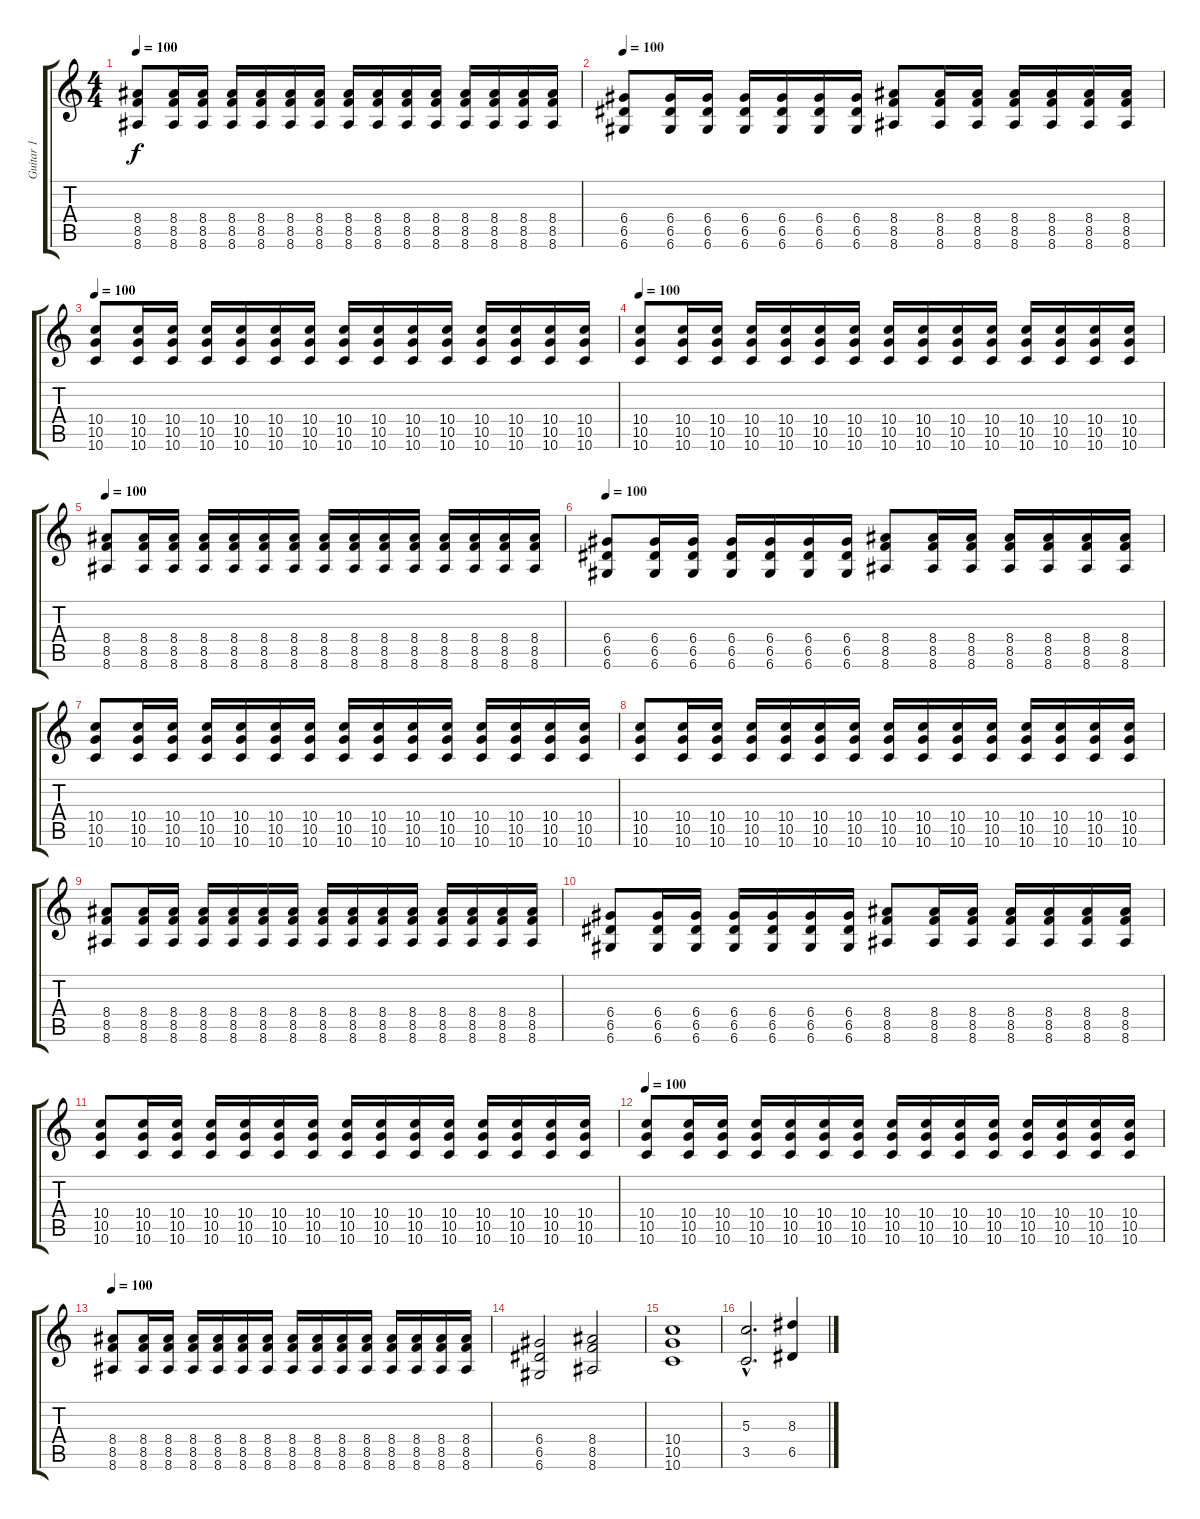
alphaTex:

\track ("Guitar 1" "Guitar 1") {instrument distortionguitar}
\staff {score tabs}
\tuning (E4 B3 G3 D3 A2 D2) {hide}
\ts (4 4)
\tempo 100
\clef g2
\ks c
(8.4 8.5 8.6).8{dy f} (8.4 8.5 8.6).16 (8.4 8.5 8.6).16 (8.4 8.5 8.6).16 (8.4 8.5 8.6).16 (8.4 8.5 8.6).16 (8.4 8.5 8.6).16 (8.4 8.5 8.6).16 (8.4 8.5 8.6).16 (8.4 8.5 8.6).16 (8.4 8.5 8.6).16 (8.4 8.5 8.6).16 (8.4 8.5 8.6).16 (8.4 8.5 8.6).16 (8.4 8.5 8.6).16 |
\tempo 100
(6.4 6.5 6.6).8 (6.4 6.5 6.6).16 (6.4 6.5 6.6).16 (6.4 6.5 6.6).16 (6.4 6.5 6.6).16 (6.4 6.5 6.6).16 (6.4 6.5 6.6).16 (8.4 8.5 8.6).8 (8.4 8.5 8.6).16 (8.4 8.5 8.6).16 (8.4 8.5 8.6).16 (8.4 8.5 8.6).16 (8.4 8.5 8.6).16 (8.4 8.5 8.6).16 |
\tempo 100
(10.4 10.5 10.6).8 (10.4 10.5 10.6).16 (10.4 10.5 10.6).16 (10.4 10.5 10.6).16 (10.4 10.5 10.6).16 (10.4 10.5 10.6).16 (10.4 10.5 10.6).16 (10.4 10.5 10.6).16 (10.4 10.5 10.6).16 (10.4 10.5 10.6).16 (10.4 10.5 10.6).16 (10.4 10.5 10.6).16 (10.4 10.5 10.6).16 (10.4 10.5 10.6).16 (10.4 10.5 10.6).16 |
\tempo 100
(10.4 10.5 10.6).8 (10.4 10.5 10.6).16 (10.4 10.5 10.6).16 (10.4 10.5 10.6).16 (10.4 10.5 10.6).16 (10.4 10.5 10.6).16 (10.4 10.5 10.6).16 (10.4 10.5 10.6).16 (10.4 10.5 10.6).16 (10.4 10.5 10.6).16 (10.4 10.5 10.6).16 (10.4 10.5 10.6).16 (10.4 10.5 10.6).16 (10.4 10.5 10.6).16 (10.4 10.5 10.6).16 |
\tempo 100
(8.4 8.5 8.6).8 (8.4 8.5 8.6).16 (8.4 8.5 8.6).16 (8.4 8.5 8.6).16 (8.4 8.5 8.6).16 (8.4 8.5 8.6).16 (8.4 8.5 8.6).16 (8.4 8.5 8.6).16 (8.4 8.5 8.6).16 (8.4 8.5 8.6).16 (8.4 8.5 8.6).16 (8.4 8.5 8.6).16 (8.4 8.5 8.6).16 (8.4 8.5 8.6).16 (8.4 8.5 8.6).16 |
\tempo 100
(6.4 6.5 6.6).8 (6.4 6.5 6.6).16 (6.4 6.5 6.6).16 (6.4 6.5 6.6).16 (6.4 6.5 6.6).16 (6.4 6.5 6.6).16 (6.4 6.5 6.6).16 (8.4 8.5 8.6).8 (8.4 8.5 8.6).16 (8.4 8.5 8.6).16 (8.4 8.5 8.6).16 (8.4 8.5 8.6).16 (8.4 8.5 8.6).16 (8.4 8.5 8.6).16 |
(10.4 10.5 10.6).8 (10.4 10.5 10.6).16 (10.4 10.5 10.6).16 (10.4 10.5 10.6).16 (10.4 10.5 10.6).16 (10.4 10.5 10.6).16 (10.4 10.5 10.6).16 (10.4 10.5 10.6).16 (10.4 10.5 10.6).16 (10.4 10.5 10.6).16 (10.4 10.5 10.6).16 (10.4 10.5 10.6).16 (10.4 10.5 10.6).16 (10.4 10.5 10.6).16 (10.4 10.5 10.6).16 |
(10.4 10.5 10.6).8 (10.4 10.5 10.6).16 (10.4 10.5 10.6).16 (10.4 10.5 10.6).16 (10.4 10.5 10.6).16 (10.4 10.5 10.6).16 (10.4 10.5 10.6).16 (10.4 10.5 10.6).16 (10.4 10.5 10.6).16 (10.4 10.5 10.6).16 (10.4 10.5 10.6).16 (10.4 10.5 10.6).16 (10.4 10.5 10.6).16 (10.4 10.5 10.6).16 (10.4 10.5 10.6).16 |
(8.4 8.5 8.6).8 (8.4 8.5 8.6).16 (8.4 8.5 8.6).16 (8.4 8.5 8.6).16 (8.4 8.5 8.6).16 (8.4 8.5 8.6).16 (8.4 8.5 8.6).16 (8.4 8.5 8.6).16 (8.4 8.5 8.6).16 (8.4 8.5 8.6).16 (8.4 8.5 8.6).16 (8.4 8.5 8.6).16 (8.4 8.5 8.6).16 (8.4 8.5 8.6).16 (8.4 8.5 8.6).16 |
(6.4 6.5 6.6).8 (6.4 6.5 6.6).16 (6.4 6.5 6.6).16 (6.4 6.5 6.6).16 (6.4 6.5 6.6).16 (6.4 6.5 6.6).16 (6.4 6.5 6.6).16 (8.4 8.5 8.6).8 (8.4 8.5 8.6).16 (8.4 8.5 8.6).16 (8.4 8.5 8.6).16 (8.4 8.5 8.6).16 (8.4 8.5 8.6).16 (8.4 8.5 8.6).16 |
(10.4 10.5 10.6).8 (10.4 10.5 10.6).16 (10.4 10.5 10.6).16 (10.4 10.5 10.6).16 (10.4 10.5 10.6).16 (10.4 10.5 10.6).16 (10.4 10.5 10.6).16 (10.4 10.5 10.6).16 (10.4 10.5 10.6).16 (10.4 10.5 10.6).16 (10.4 10.5 10.6).16 (10.4 10.5 10.6).16 (10.4 10.5 10.6).16 (10.4 10.5 10.6).16 (10.4 10.5 10.6).16 |
\tempo 100
(10.4 10.5 10.6).8 (10.4 10.5 10.6).16 (10.4 10.5 10.6).16 (10.4 10.5 10.6).16 (10.4 10.5 10.6).16 (10.4 10.5 10.6).16 (10.4 10.5 10.6).16 (10.4 10.5 10.6).16 (10.4 10.5 10.6).16 (10.4 10.5 10.6).16 (10.4 10.5 10.6).16 (10.4 10.5 10.6).16 (10.4 10.5 10.6).16 (10.4 10.5 10.6).16 (10.4 10.5 10.6).16 |
\tempo 100
(8.4 8.5 8.6).8 (8.4 8.5 8.6).16 (8.4 8.5 8.6).16 (8.4 8.5 8.6).16 (8.4 8.5 8.6).16 (8.4 8.5 8.6).16 (8.4 8.5 8.6).16 (8.4 8.5 8.6).16 (8.4 8.5 8.6).16 (8.4 8.5 8.6).16 (8.4 8.5 8.6).16 (8.4 8.5 8.6).16 (8.4 8.5 8.6).16 (8.4 8.5 8.6).16 (8.4 8.5 8.6).16 |
(6.4 6.5 6.6).2 (8.4 8.5 8.6).2 |
(10.4 10.5 10.6).1 |
(5.3{hac} 3.5{hac}).2{d} (8.3 6.5).4
